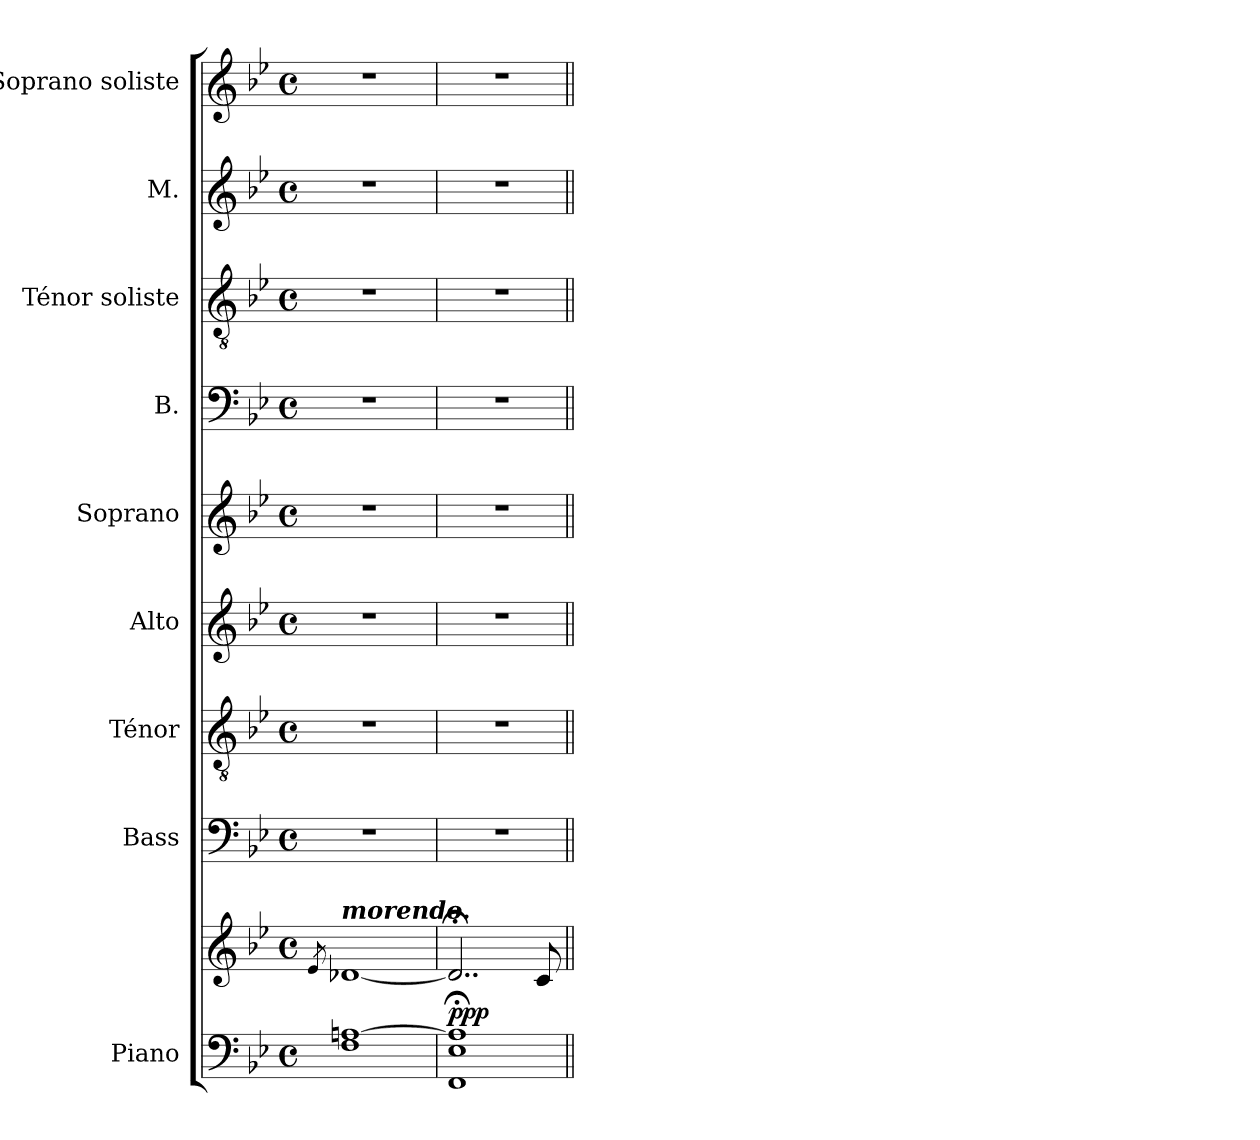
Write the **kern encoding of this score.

**kern	**kern	**dynam	**kern	**kern	**kern	**kern	**kern	**kern	**kern	**kern
*part9	*part9	*part9	*part8	*part7	*part6	*part5	*part4	*part3	*part2	*part1
*staff10	*staff9	*staff9/10	*staff8	*staff7	*staff6	*staff5	*staff4	*staff3	*staff2	*staff1
*I"Piano	*	*	*I"Bass	*I"Ténor	*I"Alto	*I"Soprano	*I"B.	*I"Ténor soliste	*I"M.	*I"Soprano soliste
*I'Pno	*	*	*I'B.	*I'T.	*I'A.	*I'S.	*I'B	*I'T.	*I'M.	*I'S.
*clefF4	*clefG2	*	*clefF4	*clefGv2	*clefG2	*clefG2	*clefF4	*clefGv2	*clefG2	*clefG2
*	*	*	*	*	*ITrd2c3	*	*	*	*	*
*k[b-e-]	*k[b-e-]	*	*k[b-e-]	*k[b-e-]	*k[f#]	*k[b-e-]	*k[b-e-]	*k[b-e-]	*k[b-e-]	*k[b-e-]
*M4/4	*M4/4	*	*M4/4	*M4/4	*M4/4	*M4/4	*M4/4	*M4/4	*M4/4	*M4/4
*met(c)	*met(c)	*	*met(c)	*met(c)	*met(c)	*met(c)	*met(c)	*met(c)	*met(c)	*met(c)
=	=	=	=	=	=	=	=	=	=	=
.	8qe-/	.	.	.	.	.	.	.	.	.
!	!LO:TX:a:Bi:t=morendo.	!	!	!	!	!	!	!	!	!
1F [1An	[1d-X	.	1r	1r	1r	1r	1r	1r	1r	1r
=	=	=	=	=	=	=	=	=	=	=
!	!	!LO:DY:a=2	!	!	!	!	!	!	!	!
1FF;< 1E-;< 1A];<	2..d-;</]	ppp	1r	1r	1r	1r	1r	1r	1r	1r
.	8c/	.	.	.	.	.	.	.	.	.
=||	=||	=||	=||	=||	=||	=||	=||	=||	=||	=||
*-	*-	*-	*-	*-	*-	*-	*-	*-	*-	*-
